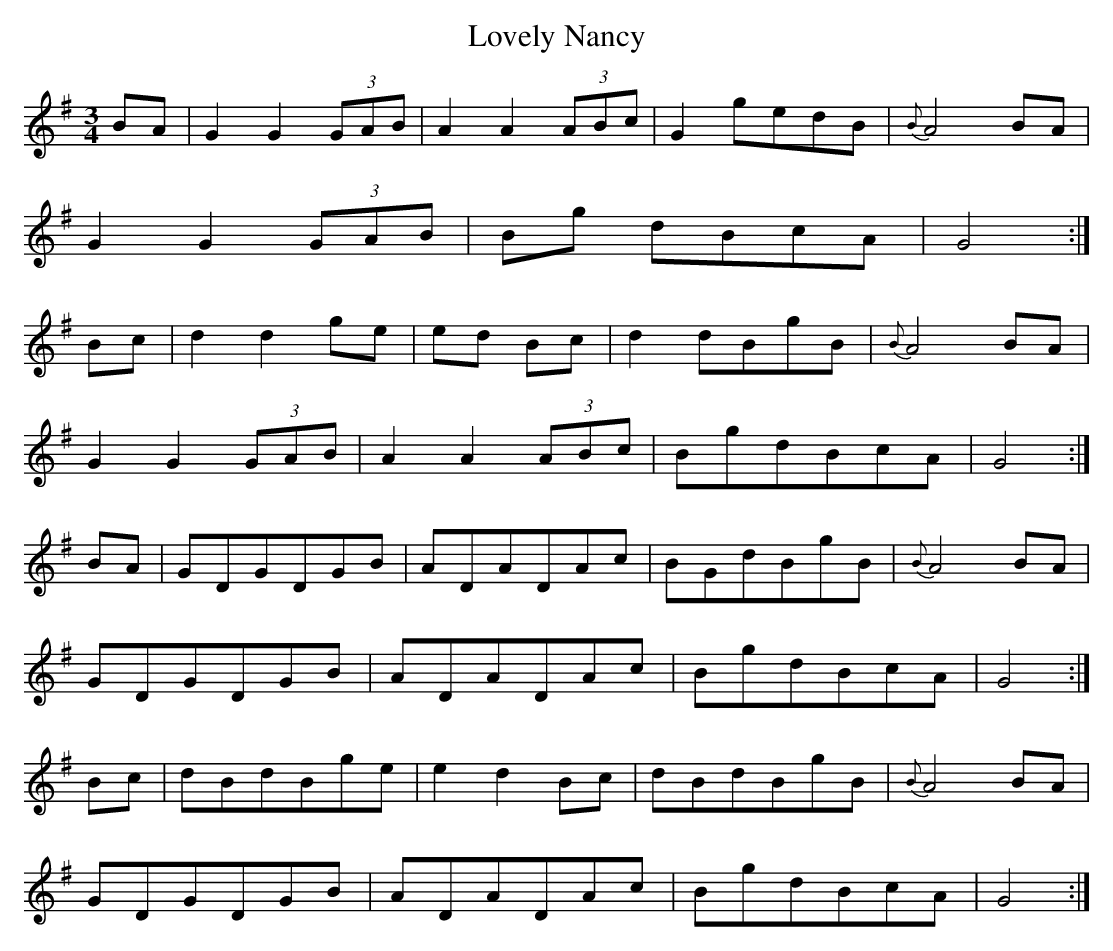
X:1
T:Lovely Nancy
M:3/4
K:G
BA |\
G2 G2 (3GAB | A2 A2 (3ABc | G2 gedB | {B}A4 BA |
G2 G2 (3GAB | Bg dBcA | G4 :|
Bc |\
d2 d2 ge | ed Bc | d2 dBgB | {B}A4 BA |
G2 G2 (3GAB | A2 A2 (3ABc | BgdBcA | G4 :|
BA |\
GDGDGB | ADADAc | BGdBgB | {B}A4 BA |
GDGDGB | ADADAc | BgdBcA | G4 :|
Bc |\
dBdBge | e2 d2 Bc | dBdBgB | {B}A4 BA |
GDGDGB | ADADAc | BgdBcA | G4 :|
